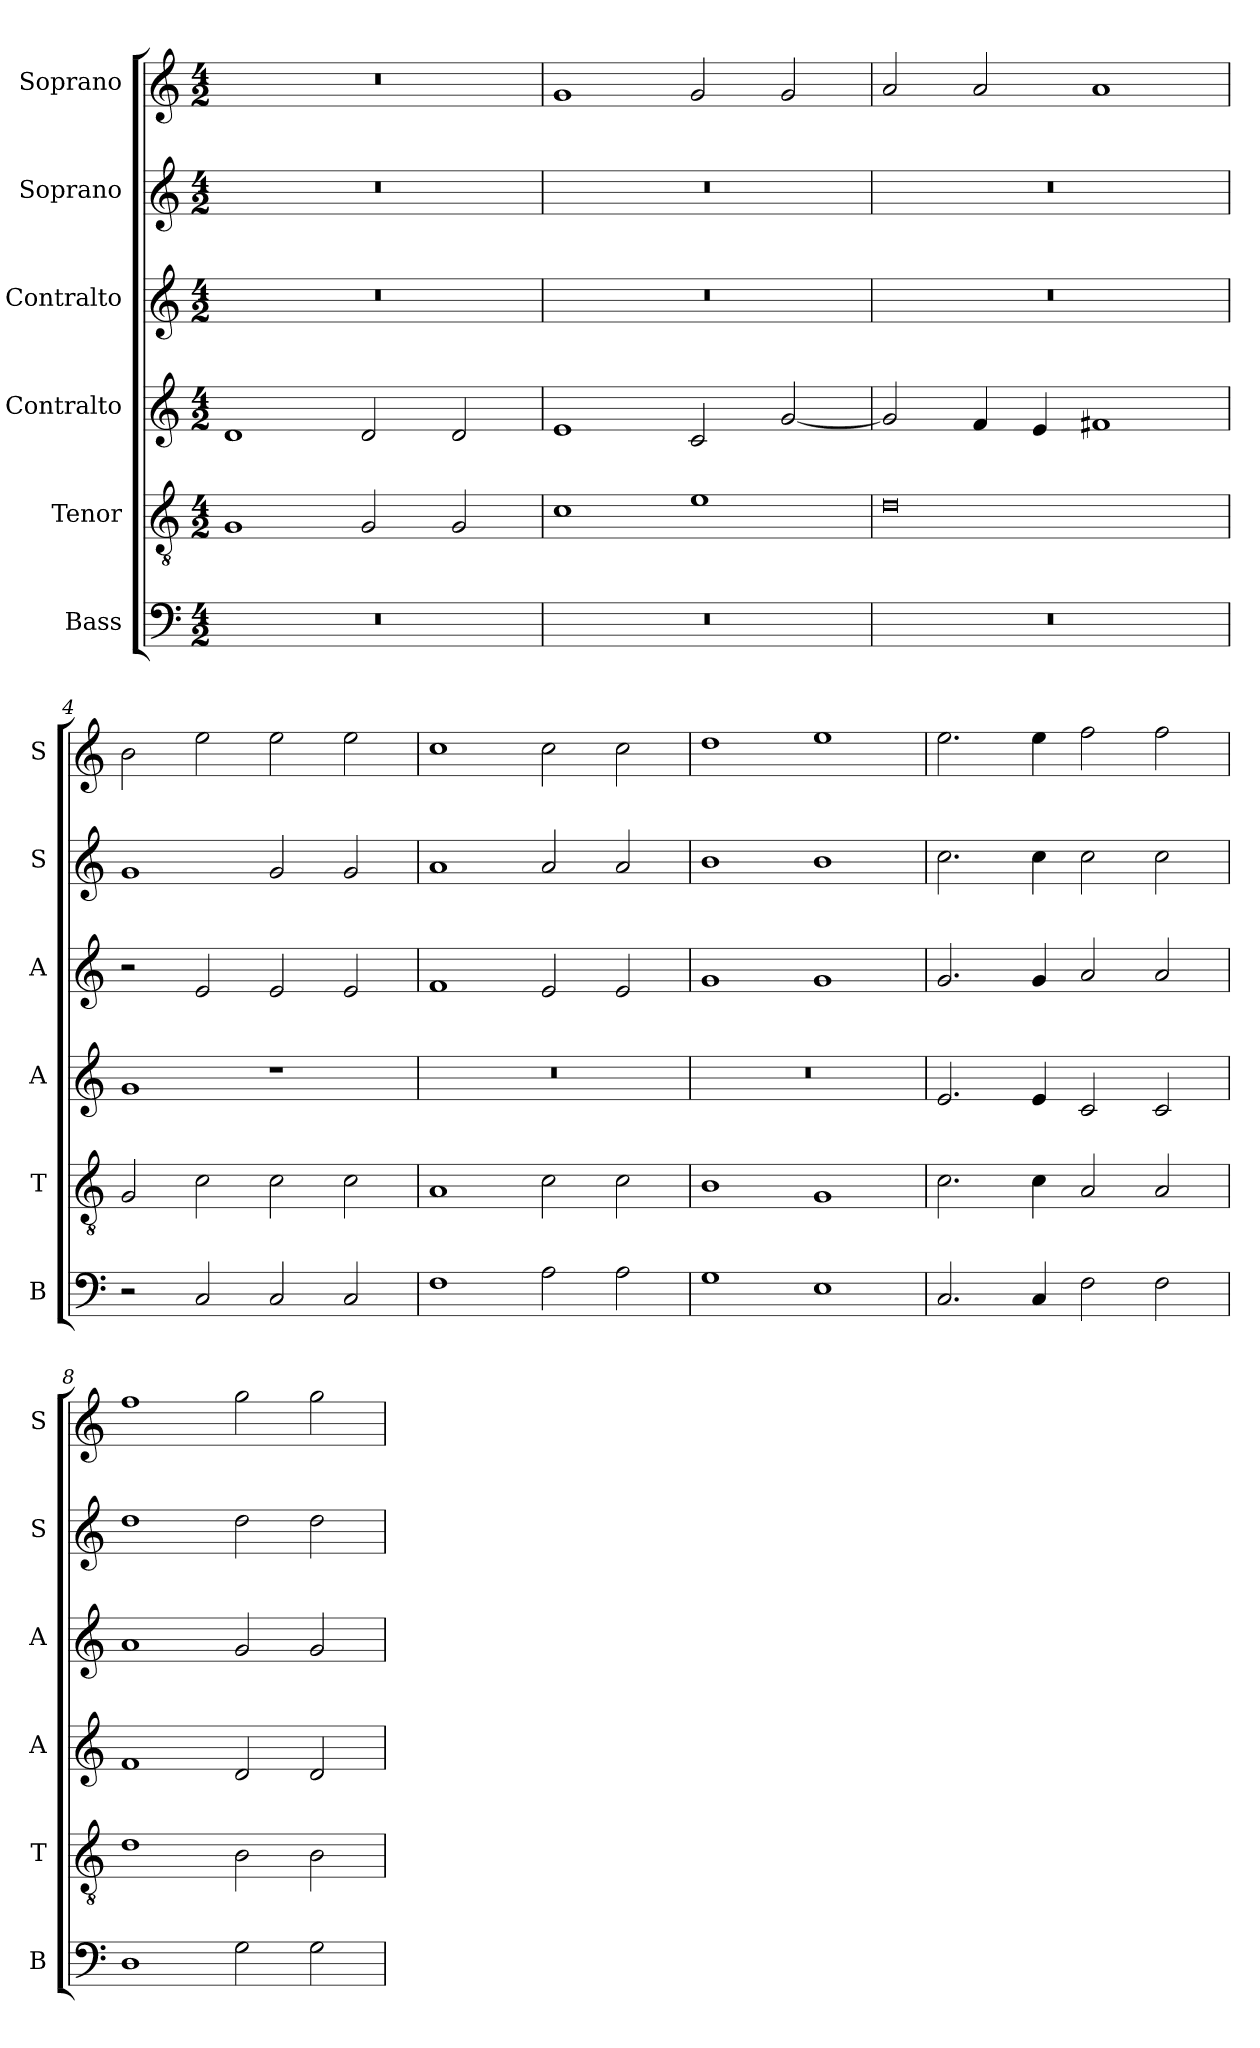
**kern	**kern	**kern	**kern	**kern	**kern
*part6	*part5	*part4	*part3	*part2	*part1
*staff6	*staff5	*staff4	*staff3	*staff2	*staff1
*I"Bass	*I"Tenor	*I"Contralto	*I"Contralto	*I"Soprano	*I"Soprano
*I'B	*I'T	*I'A	*I'A	*I'S	*I'S
*clefF4	*clefGv2	*clefG2	*clefG2	*clefG2	*clefG2
*k[]	*k[]	*k[]	*k[]	*k[]	*k[]
*C:ion	*C:ion	*C:ion	*C:ion	*C:ion	*C:ion
*M4/2	*M4/2	*M4/2	*M4/2	*M4/2	*M4/2
=1	=1	=1	=1	=1	=1
0r	1G	1d	0r	0r	0r
.	2G	2d	.	.	.
.	2G	2d	.	.	.
=2	=2	=2	=2	=2	=2
0r	1c	1e	0r	0r	1g
.	1e	2c	.	.	2g
.	.	[2g	.	.	2g
=3	=3	=3	=3	=3	=3
0r	0d	2g]	0r	0r	2a
.	.	4f	.	.	2a
.	.	4e	.	.	.
.	.	1f#X	.	.	1a
=4	=4	=4	=4	=4	=4
2r	2G	1g	2r	1g	2b
2C	2c	.	2e	.	2ee
2C	2c	1r	2e	2g	2ee
2C	2c	.	2e	2g	2ee
=5	=5	=5	=5	=5	=5
1F	1A	0r	1f	1a	1cc
2A	2c	.	2e	2a	2cc
2A	2c	.	2e	2a	2cc
=6	=6	=6	=6	=6	=6
1G	1B	0r	1g	1b	1dd
1E	1G	.	1g	1b	1ee
=7	=7	=7	=7	=7	=7
2.C	2.c	2.e	2.g	2.cc	2.ee
4C	4c	4e	4g	4cc	4ee
2F	2A	2c	2a	2cc	2ff
2F	2A	2c	2a	2cc	2ff
=8	=8	=8	=8	=8	=8
1D	1d	1f	1a	1dd	1ff
2G	2B	2d	2g	2dd	2gg
2G	2B	2d	2g	2dd	2gg
=	=	=	=	=	=
*-	*-	*-	*-	*-	*-
